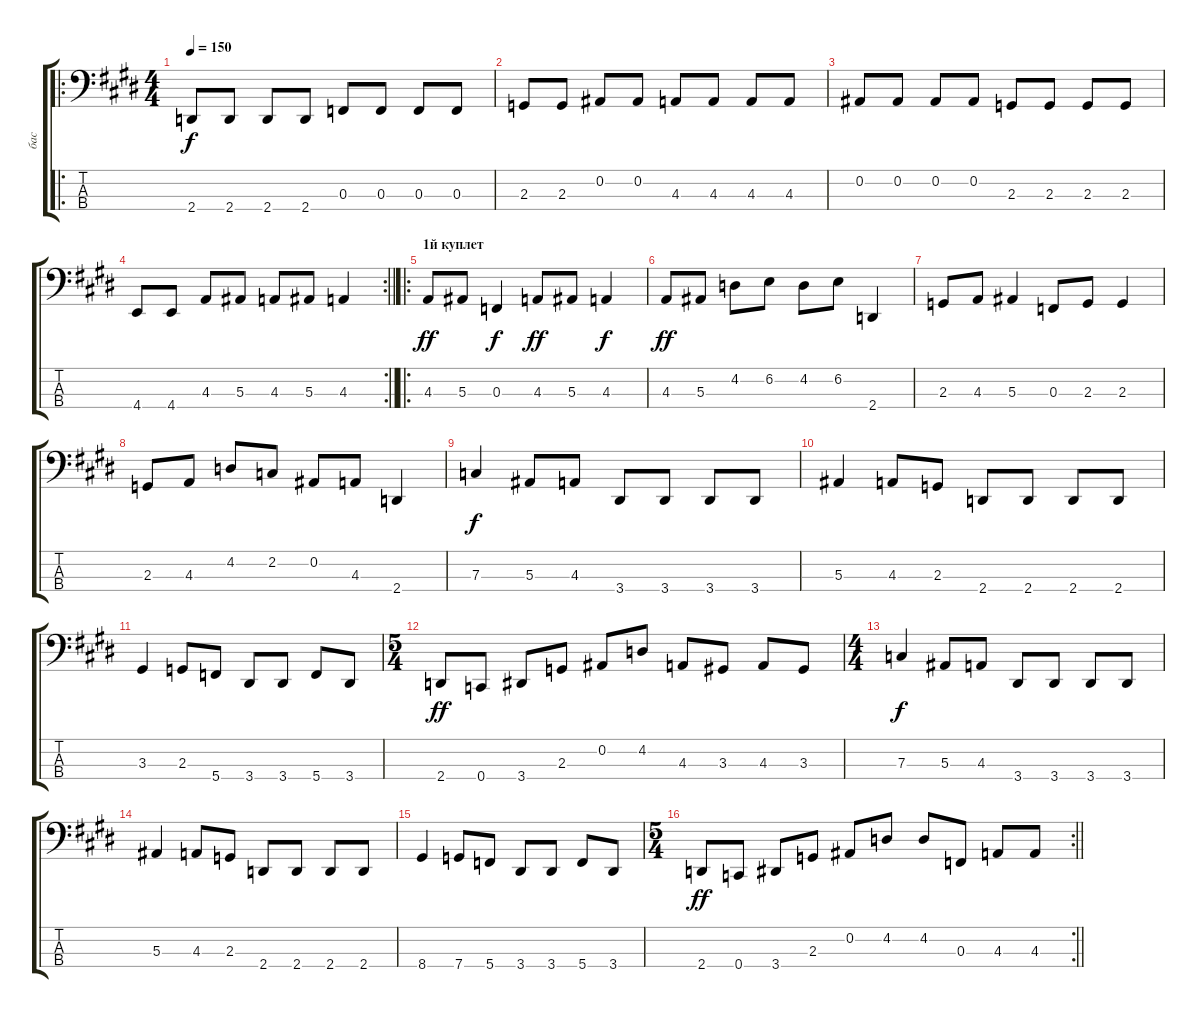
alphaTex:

\track ("бас" "бас") {instrument electricbassfinger}
\staff {score tabs}
\tuning (Eb2 Bb1 F1 C1) {hide}
\ro
\ts (4 4)
\tempo 150
\clef f4
\ks c#minor
2.4.8{dy f} 2.4.8 2.4.8 2.4.8 0.3.8 0.3.8 0.3.8 0.3.8 |
2.3.8 2.3.8 0.2.8 0.2.8 4.3.8 4.3.8 4.3.8 4.3.8 |
0.2.8 0.2.8 0.2.8 0.2.8 2.3.8 2.3.8 2.3.8 2.3.8 |
\rc 2
\barLineRight lightlight
4.4.8 4.4.8 4.3.8 5.3.8 4.3.8 5.3.8 4.3.4 |
\ro
\section ("" "1й куплет")
4.3.8{dy ff} 5.3.8 0.3.4{dy f} 4.3.8{dy ff} 5.3.8 4.3.4{dy f} |
4.3.8{dy ff} 5.3.8 4.2.8 6.2.8 4.2.8 6.2.8 2.4.4 |
2.3.8 4.3.8 5.3.4 0.3.8 2.3.8 2.3.4 |
2.3.8 4.3.8 4.2.8 2.2.8 0.2.8 4.3.8 2.4.4 |
7.3.4{dy f} 5.3.8 4.3.8 3.4.8 3.4.8 3.4.8 3.4.8 |
5.3.4 4.3.8 2.3.8 2.4.8 2.4.8 2.4.8 2.4.8 |
3.3.4 2.3.8 5.4.8 3.4.8 3.4.8 5.4.8 3.4.8 |
\ts (5 4)
2.4.8{dy ff} 0.4.8 3.4.8 2.3.8 0.2.8 4.2.8 4.3.8 3.3.8 4.3.8 3.3.8 |
\ts (4 4)
7.3.4{dy f} 5.3.8 4.3.8 3.4.8 3.4.8 3.4.8 3.4.8 |
5.3.4 4.3.8 2.3.8 2.4.8 2.4.8 2.4.8 2.4.8 |
8.4.4 7.4.8 5.4.8 3.4.8 3.4.8 5.4.8 3.4.8 |
\rc 2
\ts (5 4)
\barLineRight lightlight
2.4.8{dy ff} 0.4.8 3.4.8 2.3.8 0.2.8 4.2.8 4.2.8 0.3.8 4.3.8 4.3.8
